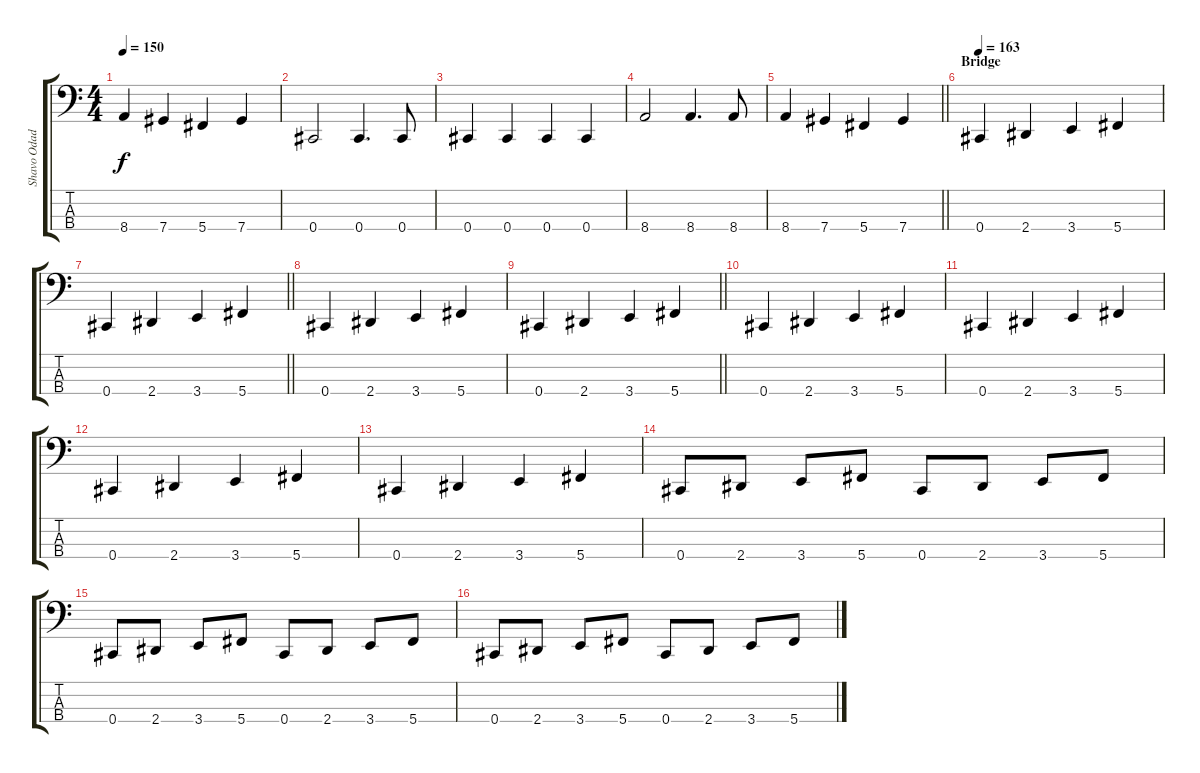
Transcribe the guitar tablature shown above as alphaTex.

\track ("Shavo Odadjian(Bass)" "Shavo Odad") {instrument electricbassfinger}
\staff {score tabs}
\tuning (Gb2 Db2 Ab1 Db1) {hide}
\ts (4 4)
\tempo 150
\clef f4
\ks c
8.4.4{dy f} 7.4.4 5.4.4 7.4.4 |
0.4.2 0.4.4{d} 0.4.8 |
0.4.4 0.4.4 0.4.4 0.4.4 |
8.4.2 8.4.4{d} 8.4.8 |
\barLineRight lightlight
8.4.4 7.4.4 5.4.4 7.4.4 |
\section ("" "Bridge")
\tempo 163
0.4.4 2.4.4 3.4.4 5.4.4 |
\barLineRight lightlight
0.4.4 2.4.4 3.4.4 5.4.4 |
0.4.4 2.4.4 3.4.4 5.4.4 |
\barLineRight lightlight
0.4.4 2.4.4 3.4.4 5.4.4 |
0.4.4 2.4.4 3.4.4 5.4.4 |
0.4.4 2.4.4 3.4.4 5.4.4 |
0.4.4 2.4.4 3.4.4 5.4.4 |
0.4.4 2.4.4 3.4.4 5.4.4 |
0.4.8 2.4.8 3.4.8 5.4.8 0.4.8 2.4.8 3.4.8 5.4.8 |
0.4.8 2.4.8 3.4.8 5.4.8 0.4.8 2.4.8 3.4.8 5.4.8 |
0.4.8 2.4.8 3.4.8 5.4.8 0.4.8 2.4.8 3.4.8 5.4.8
